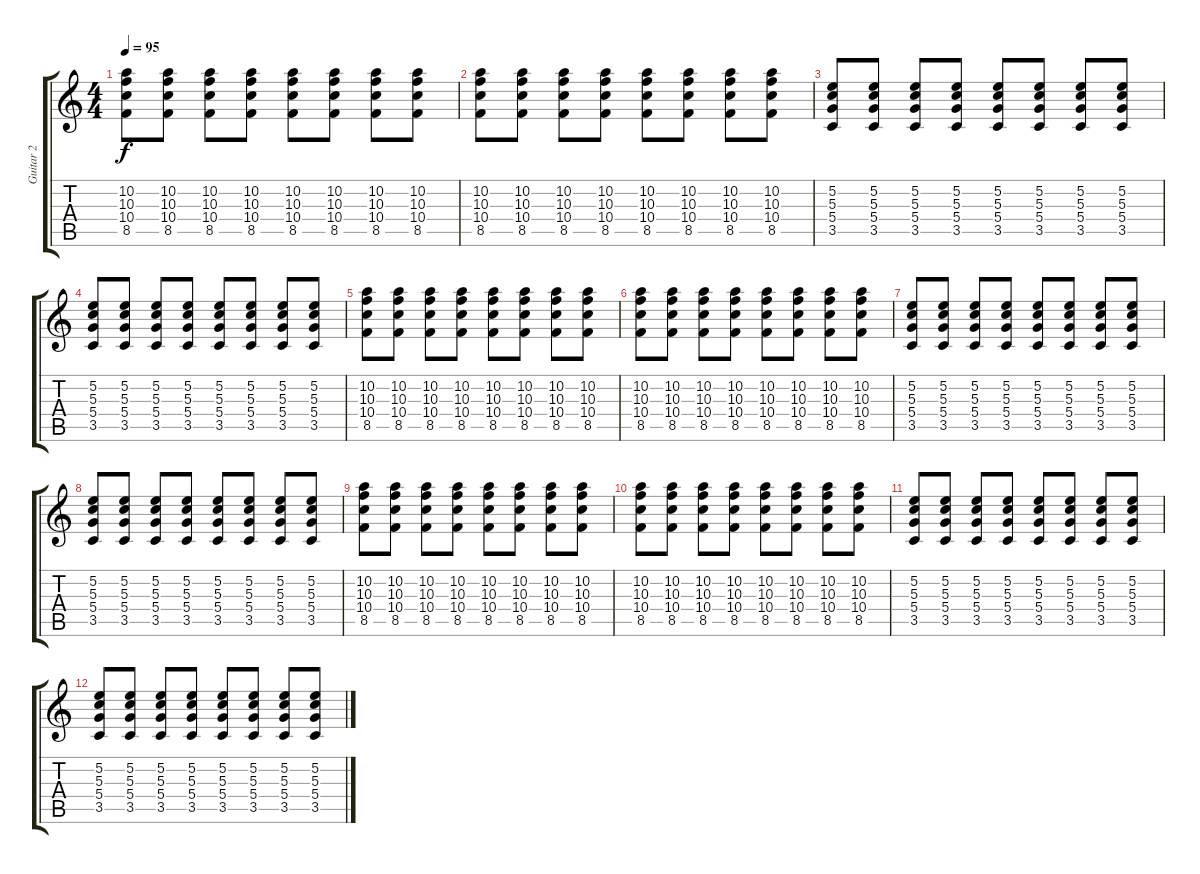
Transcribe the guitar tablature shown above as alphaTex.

\track ("Guitar 2" "Guitar 2") {instrument electricguitarclean}
\staff {score tabs}
\tuning (E4 B3 G3 D3 A2 E2) {hide}
\ts (4 4)
\tempo 95
\clef g2
\ks c
(10.2 10.3 10.4 8.5).8{dy f} (10.2 10.3 10.4 8.5).8 (10.2 10.3 10.4 8.5).8 (10.2 10.3 10.4 8.5).8 (10.2 10.3 10.4 8.5).8 (10.2 10.3 10.4 8.5).8 (10.2 10.3 10.4 8.5).8 (10.2 10.3 10.4 8.5).8 |
(10.2 10.3 10.4 8.5).8 (10.2 10.3 10.4 8.5).8 (10.2 10.3 10.4 8.5).8 (10.2 10.3 10.4 8.5).8 (10.2 10.3 10.4 8.5).8 (10.2 10.3 10.4 8.5).8 (10.2 10.3 10.4 8.5).8 (10.2 10.3 10.4 8.5).8 |
(5.2 5.3 5.4 3.5).8 (5.2 5.3 5.4 3.5).8 (5.2 5.3 5.4 3.5).8 (5.2 5.3 5.4 3.5).8 (5.2 5.3 5.4 3.5).8 (5.2 5.3 5.4 3.5).8 (5.2 5.3 5.4 3.5).8 (5.2 5.3 5.4 3.5).8 |
(5.2 5.3 5.4 3.5).8 (5.2 5.3 5.4 3.5).8 (5.2 5.3 5.4 3.5).8 (5.2 5.3 5.4 3.5).8 (5.2 5.3 5.4 3.5).8 (5.2 5.3 5.4 3.5).8 (5.2 5.3 5.4 3.5).8 (5.2 5.3 5.4 3.5).8 |
(10.2 10.3 10.4 8.5).8 (10.2 10.3 10.4 8.5).8 (10.2 10.3 10.4 8.5).8 (10.2 10.3 10.4 8.5).8 (10.2 10.3 10.4 8.5).8 (10.2 10.3 10.4 8.5).8 (10.2 10.3 10.4 8.5).8 (10.2 10.3 10.4 8.5).8 |
(10.2 10.3 10.4 8.5).8 (10.2 10.3 10.4 8.5).8 (10.2 10.3 10.4 8.5).8 (10.2 10.3 10.4 8.5).8 (10.2 10.3 10.4 8.5).8 (10.2 10.3 10.4 8.5).8 (10.2 10.3 10.4 8.5).8 (10.2 10.3 10.4 8.5).8 |
(5.2 5.3 5.4 3.5).8 (5.2 5.3 5.4 3.5).8 (5.2 5.3 5.4 3.5).8 (5.2 5.3 5.4 3.5).8 (5.2 5.3 5.4 3.5).8 (5.2 5.3 5.4 3.5).8 (5.2 5.3 5.4 3.5).8 (5.2 5.3 5.4 3.5).8 |
(5.2 5.3 5.4 3.5).8 (5.2 5.3 5.4 3.5).8 (5.2 5.3 5.4 3.5).8 (5.2 5.3 5.4 3.5).8 (5.2 5.3 5.4 3.5).8 (5.2 5.3 5.4 3.5).8 (5.2 5.3 5.4 3.5).8 (5.2 5.3 5.4 3.5).8 |
(10.2 10.3 10.4 8.5).8 (10.2 10.3 10.4 8.5).8 (10.2 10.3 10.4 8.5).8 (10.2 10.3 10.4 8.5).8 (10.2 10.3 10.4 8.5).8 (10.2 10.3 10.4 8.5).8 (10.2 10.3 10.4 8.5).8 (10.2 10.3 10.4 8.5).8 |
(10.2 10.3 10.4 8.5).8 (10.2 10.3 10.4 8.5).8 (10.2 10.3 10.4 8.5).8 (10.2 10.3 10.4 8.5).8 (10.2 10.3 10.4 8.5).8 (10.2 10.3 10.4 8.5).8 (10.2 10.3 10.4 8.5).8 (10.2 10.3 10.4 8.5).8 |
(5.2 5.3 5.4 3.5).8 (5.2 5.3 5.4 3.5).8 (5.2 5.3 5.4 3.5).8 (5.2 5.3 5.4 3.5).8 (5.2 5.3 5.4 3.5).8 (5.2 5.3 5.4 3.5).8 (5.2 5.3 5.4 3.5).8 (5.2 5.3 5.4 3.5).8 |
(5.2 5.3 5.4 3.5).8 (5.2 5.3 5.4 3.5).8 (5.2 5.3 5.4 3.5).8 (5.2 5.3 5.4 3.5).8 (5.2 5.3 5.4 3.5).8 (5.2 5.3 5.4 3.5).8 (5.2 5.3 5.4 3.5).8 (5.2 5.3 5.4 3.5).8
